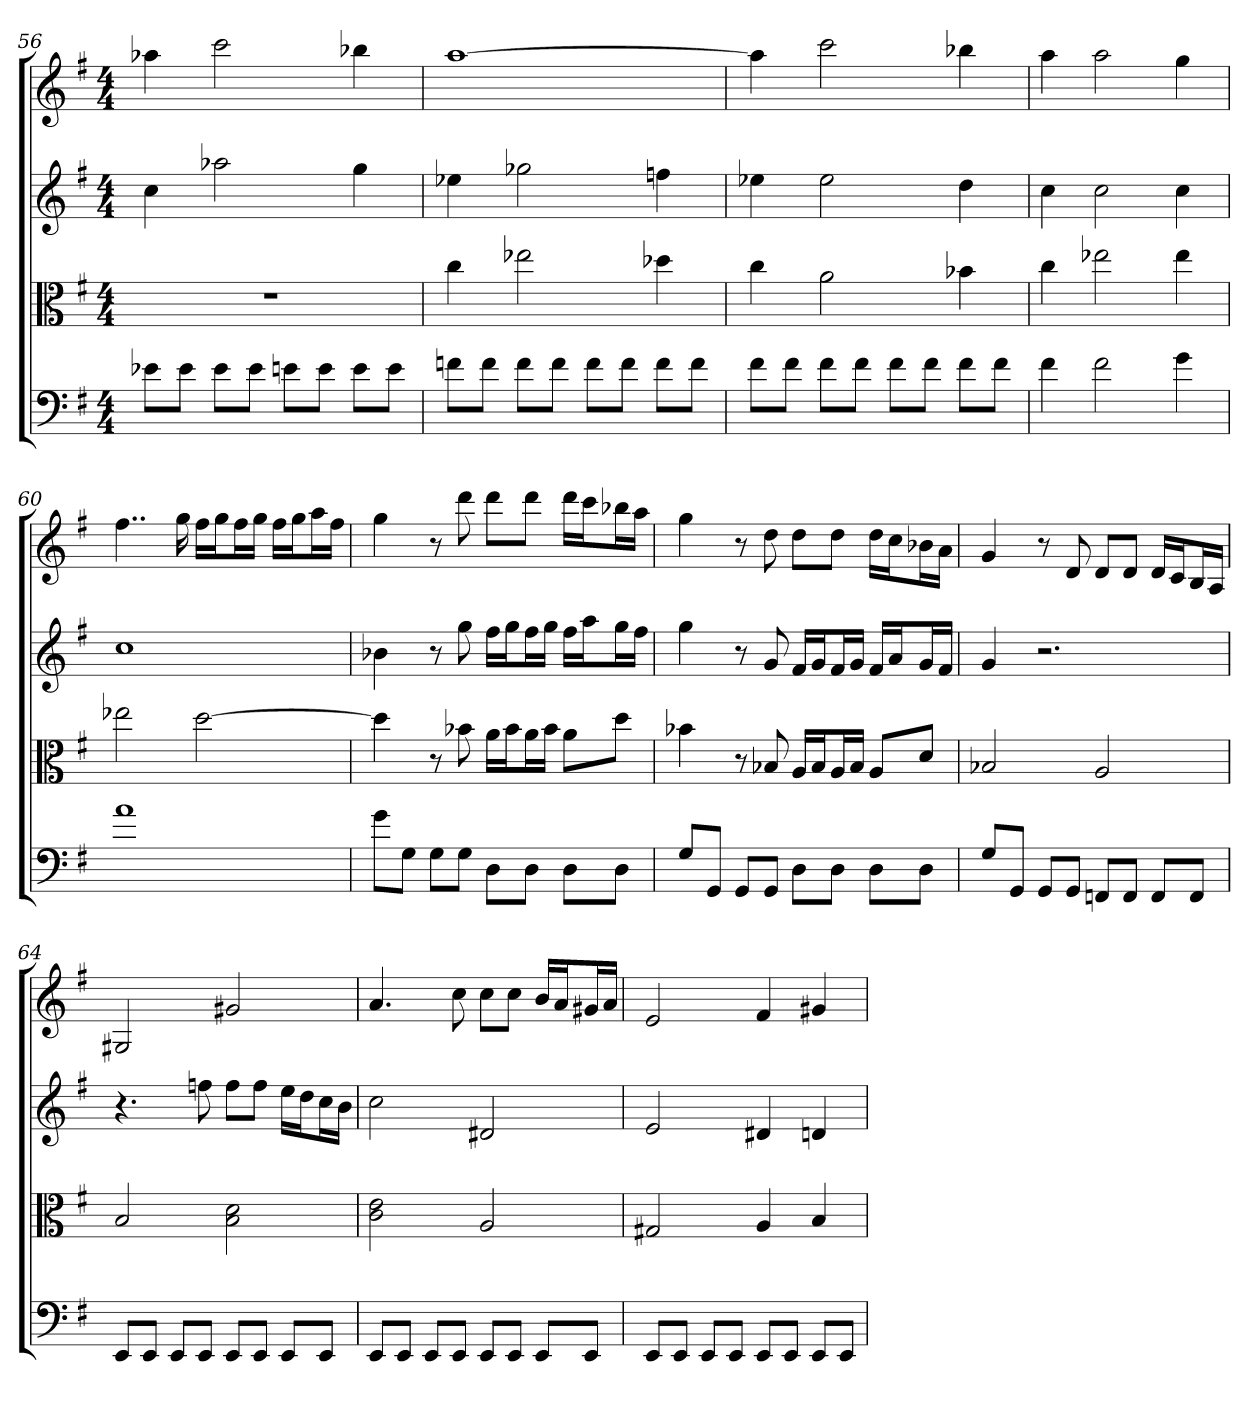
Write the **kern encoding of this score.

**kern	**kern	**kern	**kern
*part4	*part3	*part2	*part1
*staff4	*staff3	*staff2	*staff1
*clefF4	*clefC3	*	*
*k[f#]	*k[f#]	*k[f#]	*k[f#]
*G:	*G:	*G:	*G:
*M4/4	*M4/4	*M4/4	*M4/4
=56	=56	=56	=56
8e-X\L	1r	4cc	4aa-X
8e-\J	.	.	.
8e-\L	.	2aa-X	2ccc
8e-\J	.	.	.
8en\L	.	.	.
8e\J	.	.	.
8e\L	.	4gg	4bb-X
8e\J	.	.	.
=57	=57	=57	=57
8fn\L	4cc	4ee-X	[1aa
8f\J	.	.	.
8f\L	2ee-X	2gg-X	.
8f\J	.	.	.
8f\L	.	.	.
8f\J	.	.	.
8f\L	4dd-X	4ffn	.
8f\J	.	.	.
=58	=58	=58	=58
8f#\L	4cc	4ee-X	4aa]
8f#\J	.	.	.
8f#\L	2a	2ee-	2ccc
8f#\J	.	.	.
8f#\L	.	.	.
8f#\J	.	.	.
8f#\L	4b-X	4dd	4bb-X
8f#\J	.	.	.
=59	=59	=59	=59
4f#	4cc	4cc	4aa
2f#	2ee-X	2cc	2aa
4g	4ee-	4cc	4gg
=60	=60	=60	=60
1a	2ee-X	1cc	4..ff#
.	.	.	16gg
.	[2dd	.	16ff#LL
.	.	.	16ggJ
.	.	.	16ff#L
.	.	.	16ggJJ
.	.	.	16ff#LL
.	.	.	16ggJ
.	.	.	16aaL
.	.	.	16ff#JJ
=61	=61	=61	=61
8g\L	4dd]	4b-X	4gg
8G\J	.	.	.
8G\L	8r	8r	8r
8G\J	8b-X	8gg	8ddd
8D\L	16a\LL	16ff#LL	8dddL
.	16b-\J	16ggJ	.
8D\J	16a\L	16ff#L	8dddJ
.	16b-\JJ	16ggJJ	.
8D\L	8a\L	16ff#LL	16dddLL
.	.	16aaJ	16cccJ
8D\J	8dd\J	16ggL	16bb-XL
.	.	16ff#JJ	16aaJJ
=62	=62	=62	=62
8G/L	4b-X	4gg	4gg
8GG/J	.	.	.
8GG/L	8r	8r	8r
8GG/J	8B-X	8g	8dd
8D\L	16A/LL	16f#LL	8ddL
.	16B-/J	16gJ	.
8D\J	16A/L	16f#L	8ddJ
.	16B-/JJ	16gJJ	.
8D\L	8A/L	16f#LL	16ddLL
.	.	16aJ	16ccJ
8D\J	8d/J	16gL	16b-XL
.	.	16f#JJ	16aJJ
=63	=63	=63	=63
8G/L	2B-X	4g	4g
8GG/J	.	.	.
8GG/L	.	2.r	8r
8GG/J	.	.	8d
8FFn/L	2A	.	8dL
8FF/J	.	.	8dJ
8FF/L	.	.	16dLL
.	.	.	16cJ
8FF/J	.	.	16BL
.	.	.	16AJJ
=64	=64	=64	=64
8EE/L	2B	4.r	2G#X
8EE/J	.	.	.
8EE/L	.	.	.
8EE/J	.	8ffn	.
8EE/L	2B 2d	8ffL	2g#X
8EE/J	.	8ffJ	.
8EE/L	.	16eeLL	.
.	.	16ddJ	.
8EE/J	.	16ccL	.
.	.	16bJJ	.
=65	=65	=65	=65
8EE/L	2c 2e	2cc	4.a
8EE/J	.	.	.
8EE/L	.	.	.
8EE/J	.	.	8cc
8EE/L	2A	2d#X	8ccL
8EE/J	.	.	8ccJ
8EE/L	.	.	16bLL
.	.	.	16aJ
8EE/J	.	.	16g#XL
.	.	.	16aJJ
=66	=66	=66	=66
8EE/L	2G#X	2e	2e
8EE/J	.	.	.
8EE/L	.	.	.
8EE/J	.	.	.
8EE/L	4A	4d#X	4f#
8EE/J	.	.	.
8EE/L	4B	4dn	4g#X
8EE/J	.	.	.
=	=	=	=
*-	*-	*-	*-
